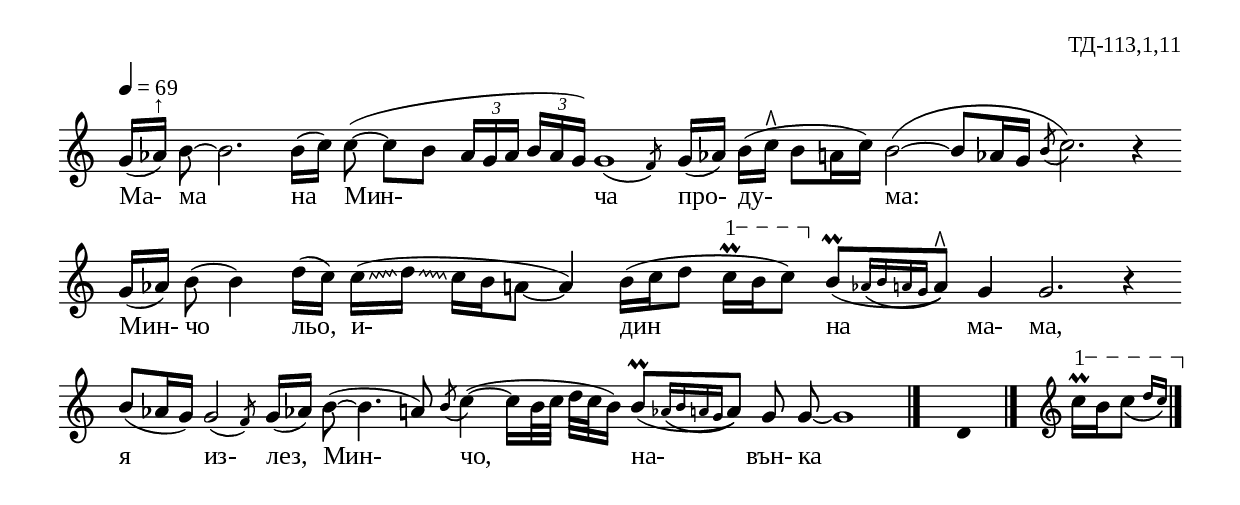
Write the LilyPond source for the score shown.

%{
sva_113_1_11
%}

\include "td-preamble.ly"

\score {
\relative c'' {
\tempo 4 = 69
%%\time 2/4
\cadenzaOn
\phrasingSlurDown
g16[( aes^"↑"]) b8~ b2. b16([ c]) c8\noBeam~( c[ b] 
\times 2/3 { aes16[ g aes] } \times 2/3 { b[ aes g]) } \afterGrace g1( { \stdB f8) \stdE } 
g16[( aes!]) b([ c^\rtoe] b8[ a16 c]) b2(~ b8[ aes16 g] \grace { \stdB b8\( \stdE } c2.)\) r4
 \bar ""
\override Glissando #'style = #'zigzag 
g16[( aes!)] b8( b4) d16[( c]) \noteFi c16([\glissando \noteFi d]\glissando c16[ b a!8]~ a4)
b16[( c d8] 
\varA
c16\startTextSpan\prall[ b c8\stopTextSpan]) 
b8\prall[( \grace { aes!16[\( b a g] } a8^\rtoe])\) g4 g2. r4
 \bar ""
 b8[( aes!16 g]) \afterGrace g2( { \stdB f8) \stdE } g16[( aes!]) b8(~ b4. a!8) 
\acciaccatura b8 c4(~ c16[ b32 c] d[ c b16])  
b8\prall[( \grace { aes!16[\( b a g] } a8]\)) g8\noBeam g~ g1
 \bar "|." 
 s4 \fixB d \fixC
\bar "|." 
s16 \clef treble
\varA
c'16\startTextSpan\prall[ b \afterGrace c8]\( { d16[ c\stopTextSpan]\) }
\bar "|." 
}
\addlyrics { Ма- ма на Мин- ча про- ду- ма:
Мин- чо льо, и- дин на ма- ма, я из- лез, Мин- чо, на-  вън- ка }
%
\layout {
   \context { 
	    \Staff \remove "Time_signature_engraver" } 
  indent = #0
  line-width = 190\mm
  ragged-right=##f
}
%
\midi { 
	\context {
		\Score tempoWholesPerMinute = #(ly:make-moment 69 4)
		}
	}
}
%
\header{
  opus = "ТД-113,1,11"
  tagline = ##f
}


